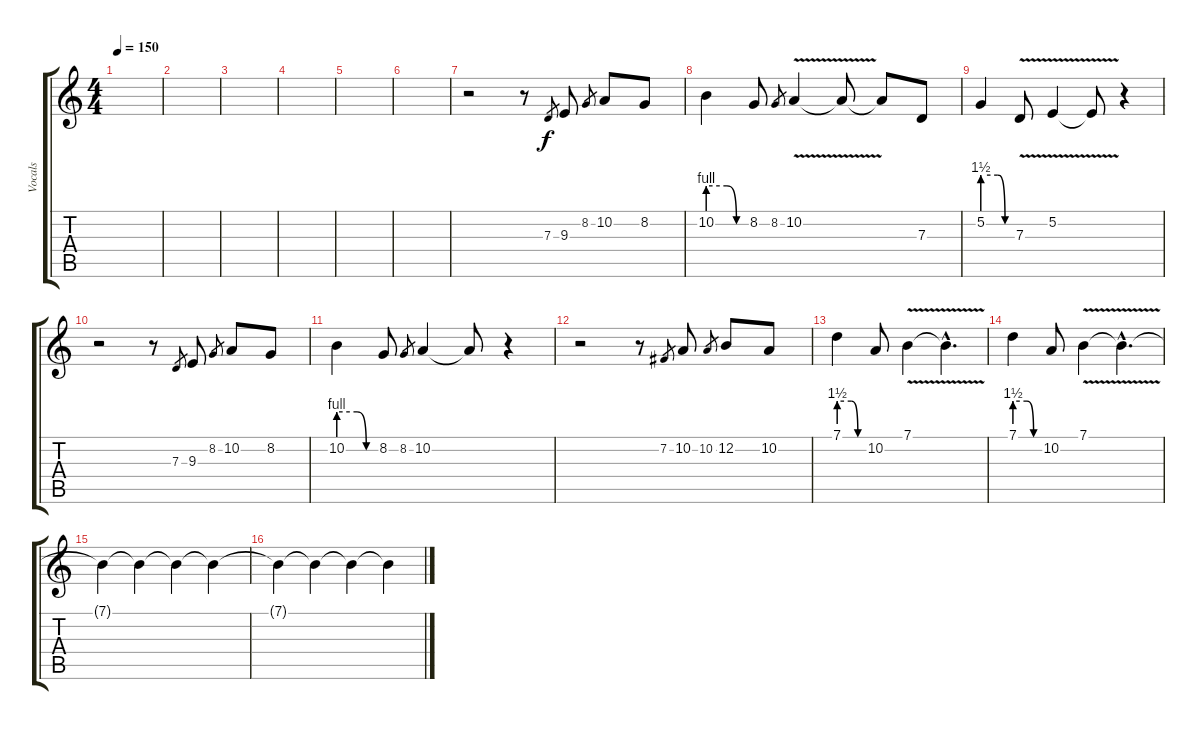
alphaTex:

\track ("Vocals" "Vocals") {instrument lead2sawtooth}
\staff {score tabs}
\tuning (E4 B3 G3 D3 A2 E2) {hide}
\ts (4 4)
\tempo 150
\clef g2
\ks c
|
|
|
|
|
|
r.2 r.8 7.3.8{gr} 9.3.8 8.2.8{gr} 10.2.8 8.2.8 |
10.2{be (custom 0 4 30 4 45 0 60 0)}.4 8.2.8 8.2.8{gr} 10.2{v}.4 10.2{t}.8 10.2{t}.8 7.3.8 |
5.2{be (custom 0 6 31 6 46 0 60 0)}.4 7.3{v}.8 5.2{v}.4 5.2{t}.8 r.4 |
r.2 r.8 7.3.8{gr} 9.3.8 8.2.8{gr} 10.2.8 8.2.8 |
10.2{be (custom 0 4 30 4 45 0 60 0)}.4 8.2.8 8.2.8{gr} 10.2.4 10.2{t}.8 r.4 |
r.2 r.8 7.2.8{gr} 10.2.8 10.2.8{gr} 12.2.8 10.2.8 |
7.1{be (custom 0 6 30 6 46 0 60 0)}.4 10.2.8 7.1{v}.4 7.1{hac t}.4{d} |
7.1{be (custom 0 6 30 6 46 0 60 0)}.4 10.2.8 7.1{v}.4 7.1{hac t}.4{d} |
7.1{t}.4{volume 14} 7.1{t}.4{volume 12} 7.1{t}.4{volume 10} 7.1{t}.4{volume 8} |
7.1{t}.4{volume 6} 7.1{t}.4{volume 4} 7.1{t}.4{volume 2} 7.1{t}.4{volume 1}
